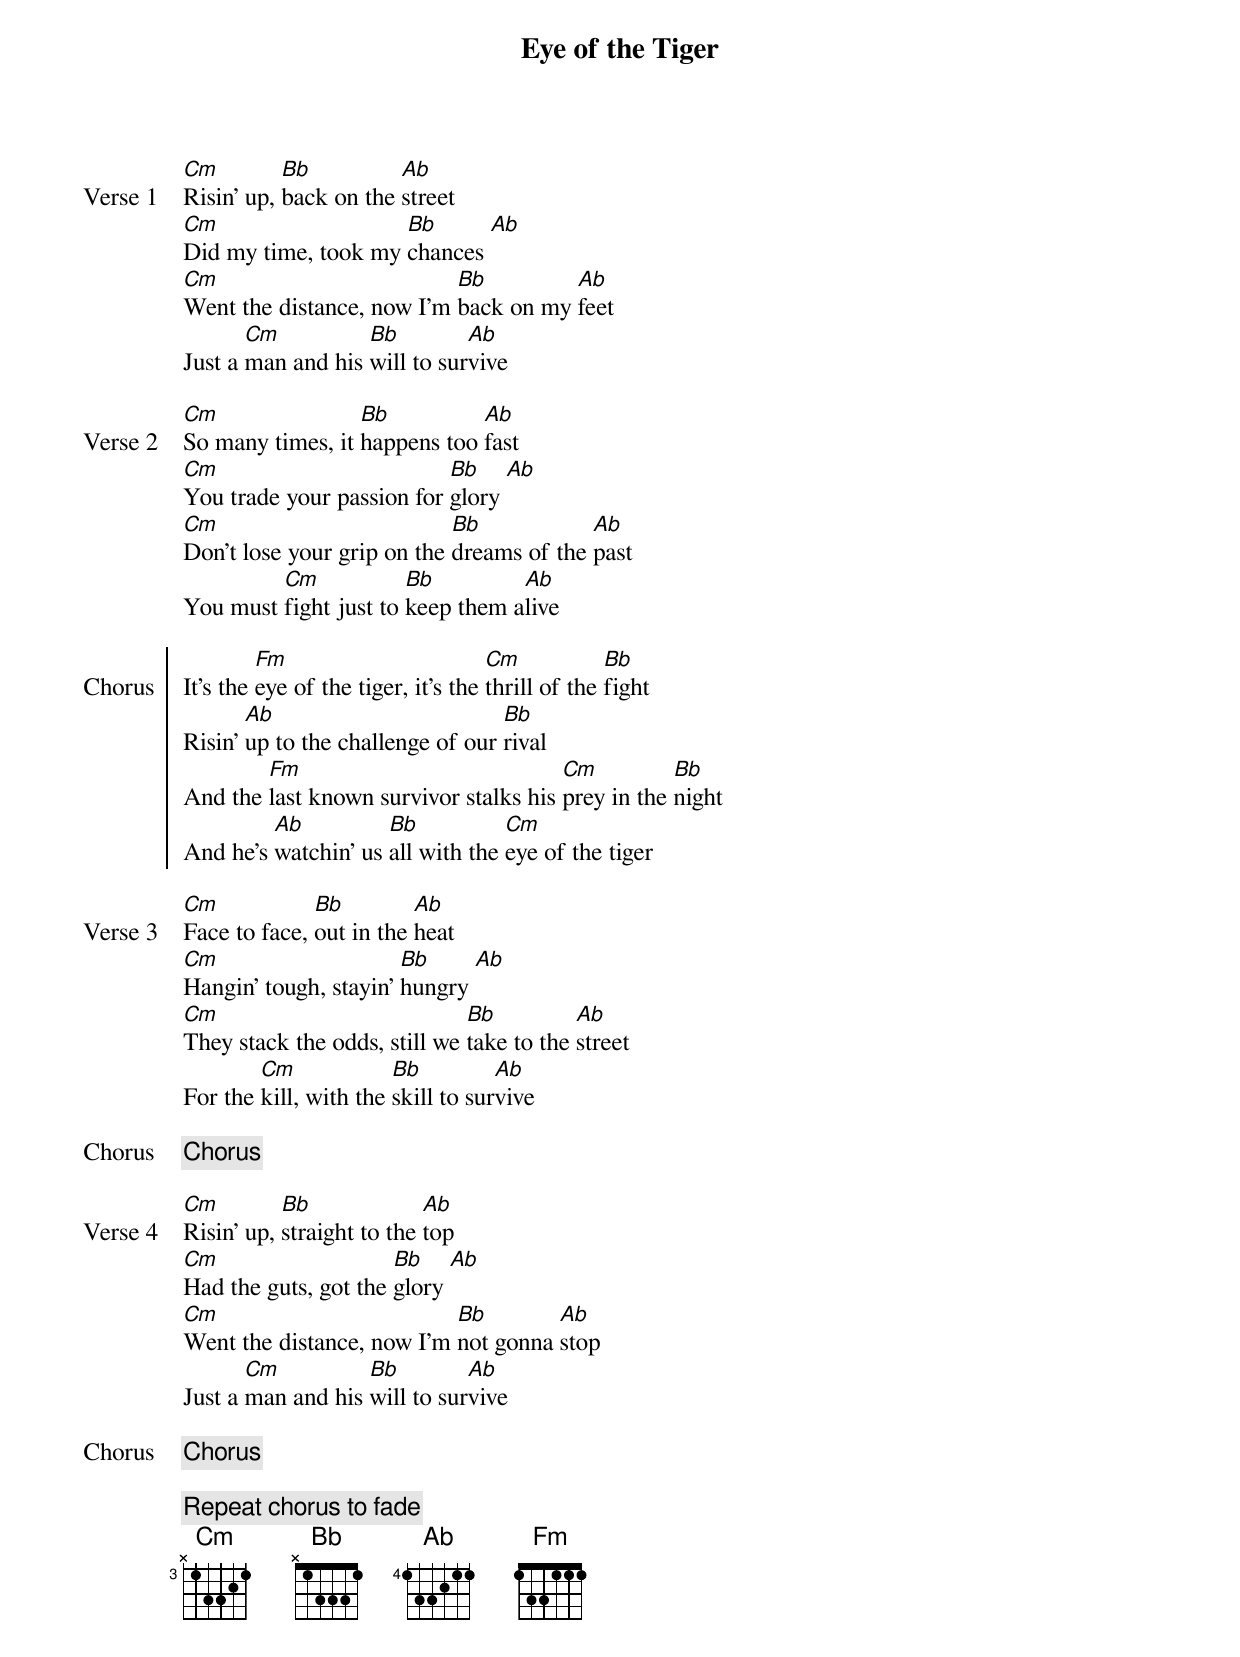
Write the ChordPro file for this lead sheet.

{title: Eye of the Tiger}
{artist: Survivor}
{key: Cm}
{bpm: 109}
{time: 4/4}
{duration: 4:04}
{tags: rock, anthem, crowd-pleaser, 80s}
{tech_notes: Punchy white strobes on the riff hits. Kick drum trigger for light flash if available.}

{start_of_verse: Verse 1}
[Cm]Risin' up, [Bb]back on the [Ab]street
[Cm]Did my time, took my [Bb]chances [Ab]
[Cm]Went the distance, now I'm [Bb]back on my [Ab]feet
Just a [Cm]man and his [Bb]will to sur[Ab]vive
{end_of_verse}

{start_of_verse: Verse 2}
[Cm]So many times, it [Bb]happens too [Ab]fast
[Cm]You trade your passion for [Bb]glory [Ab]
[Cm]Don't lose your grip on the [Bb]dreams of the [Ab]past
You must [Cm]fight just to [Bb]keep them a[Ab]live
{end_of_verse}

{start_of_chorus: Chorus}
It's the [Fm]eye of the tiger, it's the [Cm]thrill of the [Bb]fight
Risin' [Ab]up to the challenge of our [Bb]rival
And the [Fm]last known survivor stalks his [Cm]prey in the [Bb]night
And he's [Ab]watchin' us [Bb]all with the [Cm]eye of the tiger
{end_of_chorus}

{start_of_verse: Verse 3}
[Cm]Face to face, [Bb]out in the [Ab]heat
[Cm]Hangin' tough, stayin' [Bb]hungry [Ab]
[Cm]They stack the odds, still we [Bb]take to the [Ab]street
For the [Cm]kill, with the [Bb]skill to sur[Ab]vive
{end_of_verse}

{chorus}

{start_of_verse: Verse 4}
[Cm]Risin' up, [Bb]straight to the [Ab]top
[Cm]Had the guts, got the [Bb]glory [Ab]
[Cm]Went the distance, now I'm [Bb]not gonna [Ab]stop
Just a [Cm]man and his [Bb]will to sur[Ab]vive
{end_of_verse}

{chorus}

{comment: Repeat chorus to fade}
